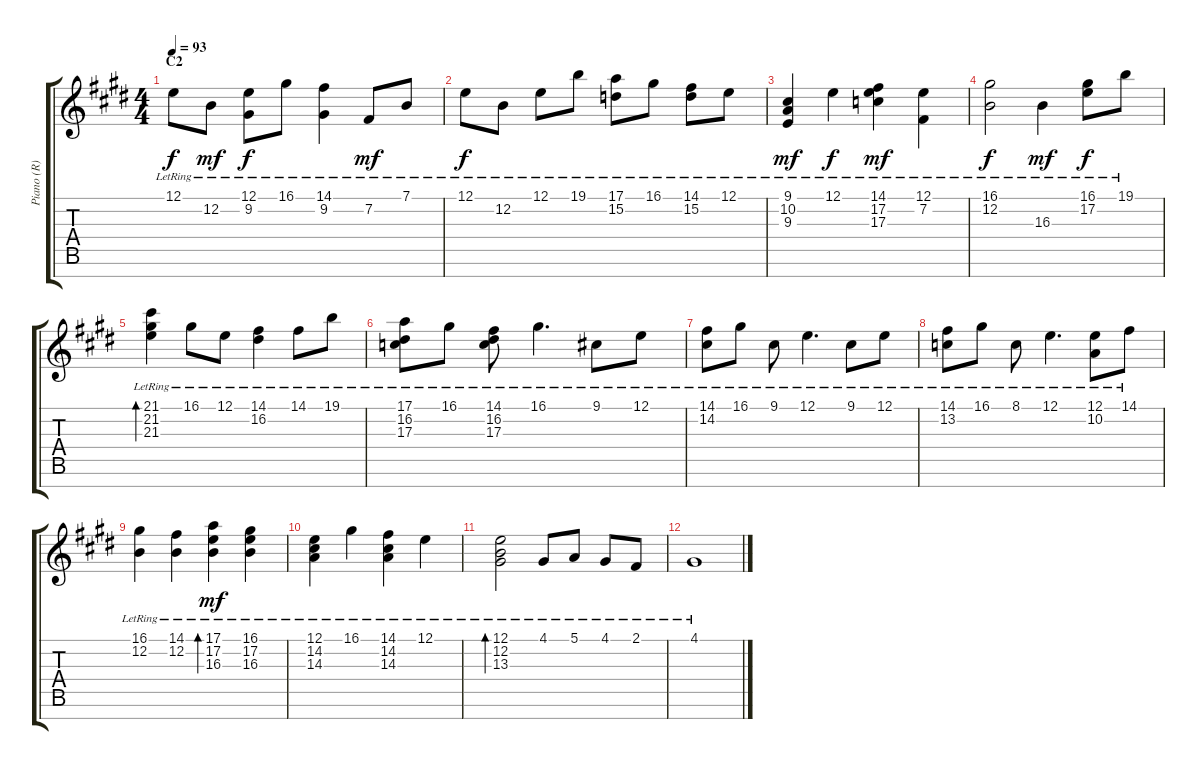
\track ("Piano (R)" "Piano (R)") {instrument acousticgrandpiano}
\staff {score tabs}
\tuning (E4 B3 G3 D3 A2 E2 B1) {hide}
\ts (4 4)
\section ("" "C2")
\tempo 93
\clef g2
\ks e
12.1{lr}.8{dy f} 12.2{lr}.8{dy mf} (12.1{lr} 9.2{lr}).8{dy f} 16.1{lr}.8 (14.1{lr} 9.2{lr}).4 7.2{lr}.8{dy mf} 7.1{lr}.8 |
12.1{lr}.8{dy f} 12.2{lr}.8 12.1{lr}.8 19.1{lr}.8 (17.1{lr} 15.2{lr}).8 16.1{lr}.8 (14.1{lr} 15.2{lr}).8 12.1{lr}.8 |
(9.1{lr} 10.2{lr} 9.3{lr}).4{dy mf} 12.1{lr}.4{dy f} (14.1{lr} 17.2{lr} 17.3{lr}).4{dy mf} (12.1{lr} 7.2{lr}).4 |
(16.1{lr} 12.2{lr}).2{dy f} 16.3{lr}.4{dy mf} (16.1{lr} 17.2{lr}).8{dy f} 19.1{lr}.8 |
(21.1{lr} 21.2{lr} 21.3{lr}).4{bd 60} 16.1{lr}.8 12.1{lr}.8 (14.1{lr} 16.2{lr}).4 14.1{lr}.8 19.1{lr}.8 |
(17.1{lr} 16.2{lr} 17.3{lr}).8 16.1{lr}.8 (14.1{lr} 16.2{lr} 17.3{lr}).8 16.1{lr}.4{d} 9.1{lr}.8 12.1{lr}.8 |
(14.1{lr} 14.2{lr}).8 16.1{lr}.8 9.1{lr}.8 12.1{lr}.4{d} 9.1{lr}.8 12.1{lr}.8 |
(14.1{lr} 13.2{lr}).8 16.1{lr}.8 8.1{lr}.8 12.1{lr}.4{d} (12.1{lr} 10.2{lr}).8 14.1{lr}.8 |
(16.1{lr} 12.2{lr}).4 (14.1{lr} 12.2{lr}).4 (17.1{lr} 17.2{lr} 16.3{lr}).4{bd 60 dy mf} (16.1{lr} 17.2{lr} 16.3{lr}).4 |
(12.1{lr} 14.2{lr} 14.3{lr}).4 16.1{lr}.4 (14.1{lr} 14.2{lr} 14.3{lr}).4 12.1{lr}.4 |
(12.1{lr} 12.2{lr} 13.3{lr}).2{bd 60} 4.1{lr}.8 5.1{lr}.8 4.1{lr}.8 2.1{lr}.8 |
4.1{lr}.1
